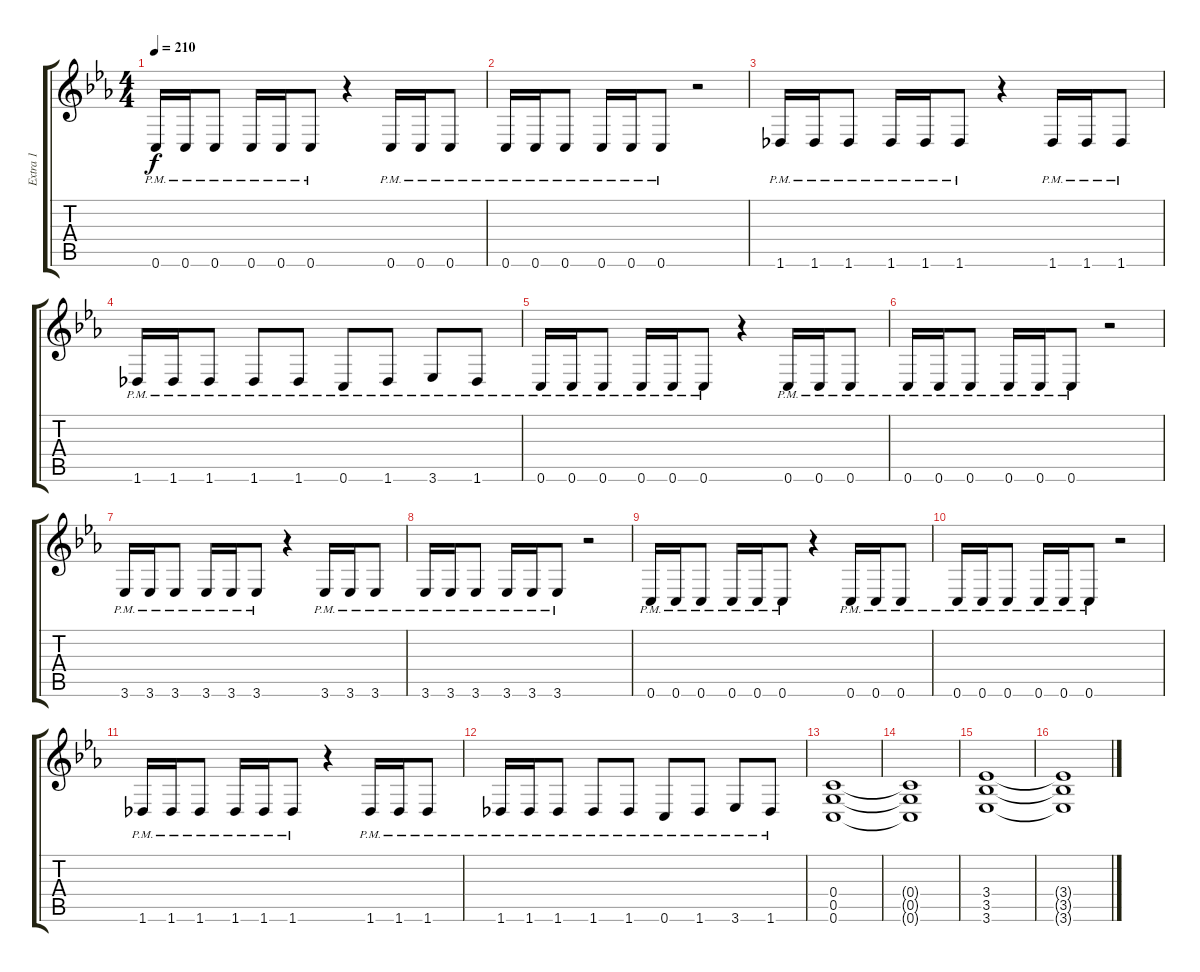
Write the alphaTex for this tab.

\track ("Extra 1" "Extra 1") {instrument overdrivenguitar}
\staff {score tabs}
\tuning (D4 A3 F3 C3 G2 C2) {hide}
\ts (4 4)
\tempo 210
\clef g2
\ks cminor
0.6{pm}.16{dy f} 0.6{pm}.16 0.6{pm}.8 0.6{pm}.16 0.6{pm}.16 0.6{pm}.8 r.4 0.6{pm}.16 0.6{pm}.16 0.6{pm}.8 |
0.6{pm}.16 0.6{pm}.16 0.6{pm}.8 0.6{pm}.16 0.6{pm}.16 0.6{pm}.8 r.2 |
1.6{pm}.16 1.6{pm}.16 1.6{pm}.8 1.6{pm}.16 1.6{pm}.16 1.6{pm}.8 r.4 1.6{pm}.16 1.6{pm}.16 1.6{pm}.8 |
1.6{pm}.16 1.6{pm}.16 1.6{pm}.8 1.6{pm}.8 1.6{pm}.8 0.6{pm}.8 1.6{pm}.8 3.6{pm}.8 1.6{pm}.8 |
0.6{pm}.16 0.6{pm}.16 0.6{pm}.8 0.6{pm}.16 0.6{pm}.16 0.6{pm}.8 r.4 0.6{pm}.16 0.6{pm}.16 0.6{pm}.8 |
0.6{pm}.16 0.6{pm}.16 0.6{pm}.8 0.6{pm}.16 0.6{pm}.16 0.6{pm}.8 r.2 |
3.6{pm}.16 3.6{pm}.16 3.6{pm}.8 3.6{pm}.16 3.6{pm}.16 3.6{pm}.8 r.4 3.6{pm}.16 3.6{pm}.16 3.6{pm}.8 |
3.6{pm}.16 3.6{pm}.16 3.6{pm}.8 3.6{pm}.16 3.6{pm}.16 3.6{pm}.8 r.2 |
0.6{pm}.16 0.6{pm}.16 0.6{pm}.8 0.6{pm}.16 0.6{pm}.16 0.6{pm}.8 r.4 0.6{pm}.16 0.6{pm}.16 0.6{pm}.8 |
0.6{pm}.16 0.6{pm}.16 0.6{pm}.8 0.6{pm}.16 0.6{pm}.16 0.6{pm}.8 r.2 |
1.6{pm}.16 1.6{pm}.16 1.6{pm}.8 1.6{pm}.16 1.6{pm}.16 1.6{pm}.8 r.4 1.6{pm}.16 1.6{pm}.16 1.6{pm}.8 |
1.6{pm}.16 1.6{pm}.16 1.6{pm}.8 1.6{pm}.8 1.6{pm}.8 0.6{pm}.8 1.6{pm}.8 3.6{pm}.8 1.6{pm}.8 |
(0.4 0.5 0.6).1 |
(0.4{t} 0.5{t} 0.6{t}).1 |
(3.4 3.5 3.6).1 |
(3.4{t} 3.5{t} 3.6{t}).1
